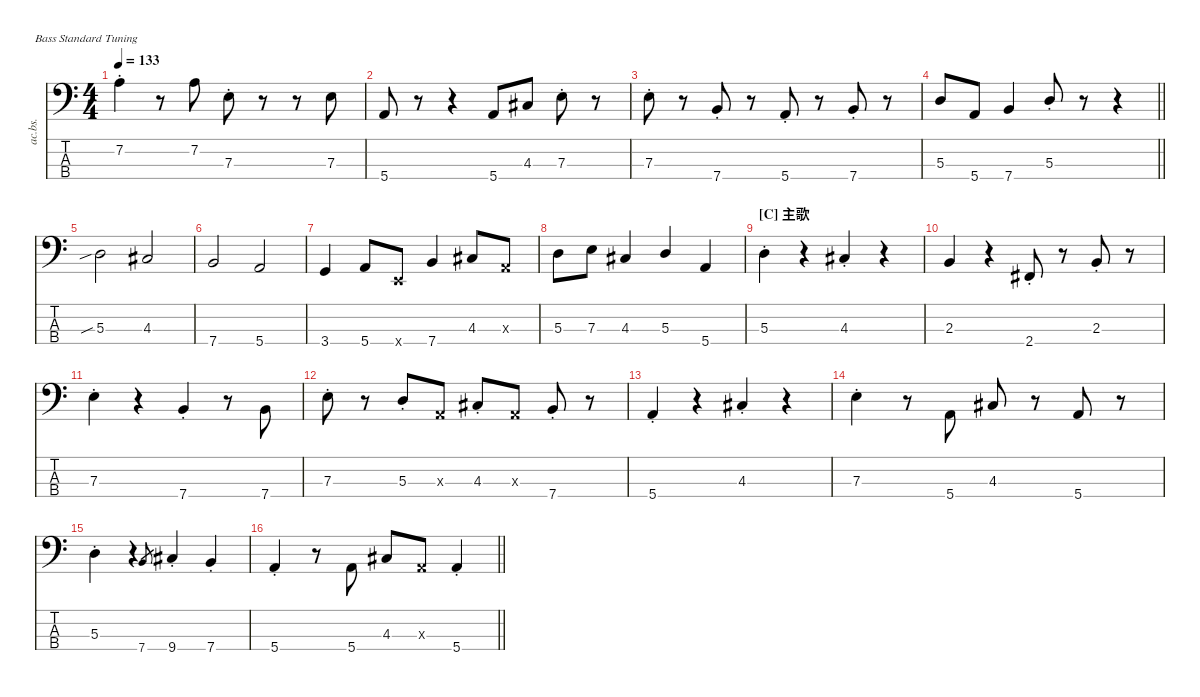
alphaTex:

\defaultSystemsLayout 4
\hideDynamics
\bracketExtendMode nobrackets
\track ("Acoustic Bass" "ac.bs.") {instrument acousticbass}
\staff {score tabs}
\tuning (G2 D2 A1 E1)
\ts (4 4)
\tempo 133
\clef f4
\ks c
7.2{st}.4{dy mf beam Down} r.8{beam Down} 7.2.8{beam Down} 7.3{st}.8{beam Down} r.8{beam Down} r.8{beam Down} 7.3.8{beam Down} |
5.4.8{beam Up} r.8{beam Down} r.4{beam Down} 5.4.8{beam Up} 4.3{acc #}.8{beam Up} 7.3{st}.8{beam Down} r.8{beam Down} |
7.3{st}.8{beam Down} r.8{beam Down} 7.4{st}.8{beam Up} r.8{beam Down} 5.4{st}.8{beam Up} r.8{beam Down} 7.4{st}.8{beam Up} r.8{beam Down} |
\barLineRight lightlight
5.3.8{beam Up} 5.4.8{beam Up} 7.4.4{beam Up} 5.3{st}.8{beam Up} r.8{beam Down} r.4{beam Down} |
5.3{sib}.2{beam Down} 4.3{acc #}.2{beam Up} |
7.4.2{beam Up} 5.4.2{beam Up} |
3.4.4{beam Up} 5.4.8{beam Up} 0.4{x}.8{beam Up} 7.4.4{beam Up} 4.3{acc #}.8{beam Up} 0.3{x}.8{beam Up} |
5.3.8{beam Down} 7.3.8{beam Down} 4.3{acc #}.4{beam Up} 5.3.4{beam Up} 5.4.4{beam Up} |
\section ("C" "主歌")
5.3{st}.4{beam Down} r.4{beam Down} 4.3{st acc #}.4{beam Up} r.4{beam Down} |
2.3.4{beam Up} r.4{beam Down} 2.4{st acc #}.8{beam Up} r.8{beam Down} 2.3{st}.8{beam Up} r.8{beam Down} |
7.3{st}.4{beam Down} r.4{beam Down} 7.4{st}.4{beam Up} r.8{beam Down} 7.4.8{beam Up} |
7.3{st}.8{beam Down} r.8{beam Down} 5.3{st}.8{beam Up} 0.3{x}.8{beam Up} 4.3{st acc #}.8{beam Up} 0.3{x}.8{beam Up} 7.4{st}.8{beam Up} r.8{beam Down} |
5.4{st}.4{beam Up} r.4{beam Down} 4.3{st acc #}.4{beam Up} r.4{beam Down} |
7.3{st}.4{beam Down} r.8{beam Down} 5.4.8{beam Up} 4.3{acc #}.8{beam Up} r.8{beam Down} 5.4.8{beam Up} r.8{beam Down} |
5.3{st}.4{beam Down} r.4{beam Down} 7.4.8{gr beam Up} 9.4{st acc #}.4{beam Up} 7.4{st}.4{beam Up} |
\barLineRight lightlight
5.4{st}.4{beam Up} r.8{beam Down} 5.4.8{beam Up} 4.3{acc #}.8{beam Up} 0.3{x}.8{beam Up} 5.4{st}.4{beam Up}
